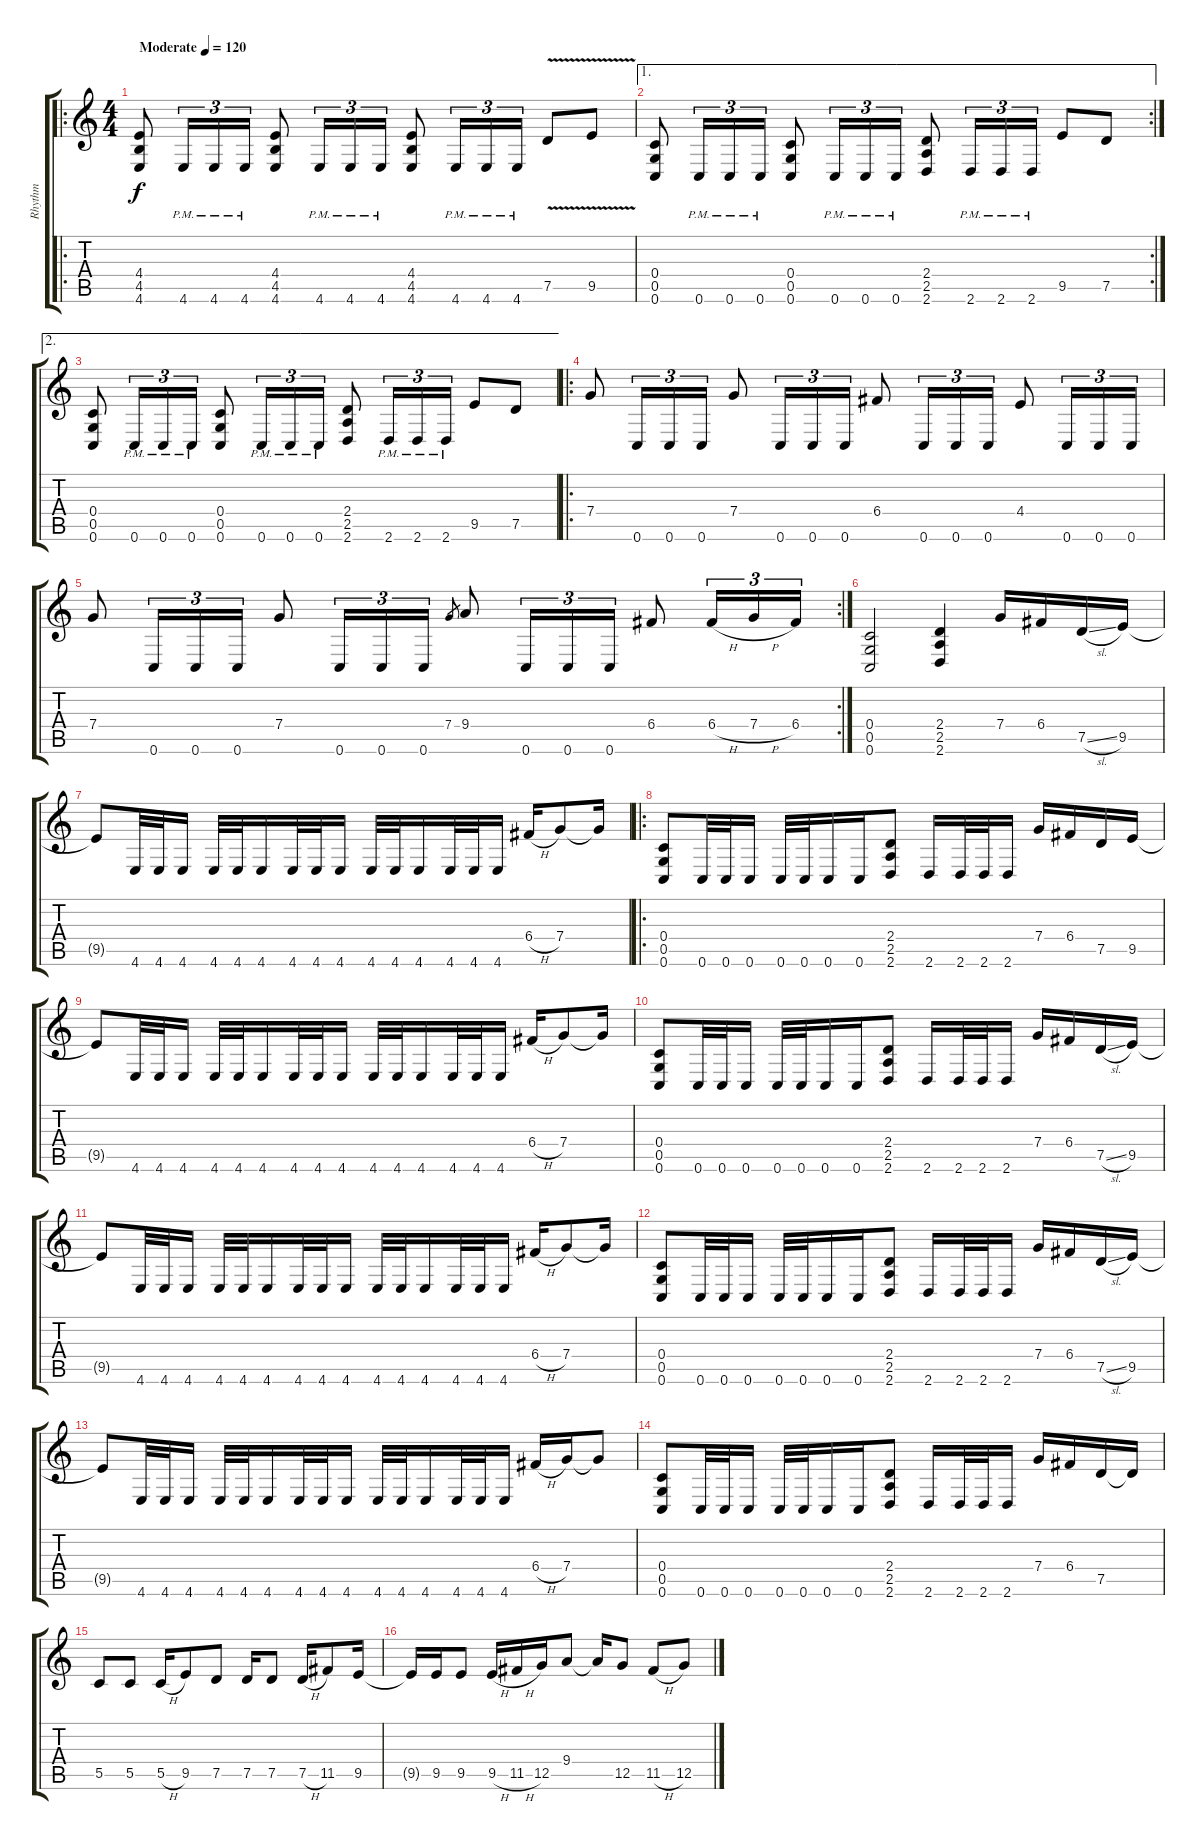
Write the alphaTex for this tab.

\track ("Rhythm" "Rhythm") {instrument overdrivenguitar}
\staff {score tabs}
\tuning (D4 A3 F3 C3 G2 C2) {hide}
\ro
\ts (4 4)
\tempo (120 "Moderate")
\clef g2
\ks c
(4.4 4.5 4.6).8{dy f instrument overdrivenguitar} 4.6{pm}.16{tu (3 2)} 4.6{pm}.16{tu (3 2)} 4.6{pm}.16{tu (3 2)} (4.4 4.5 4.6).8 4.6{pm}.16{tu (3 2)} 4.6{pm}.16{tu (3 2)} 4.6{pm}.16{tu (3 2)} (4.4 4.5 4.6).8 4.6{pm}.16{tu (3 2)} 4.6{pm}.16{tu (3 2)} 4.6{pm}.16{tu (3 2)} 7.5{v}.8 9.5{v}.8 |
\ae 1
\rc 2
(0.4 0.5 0.6).8 0.6{pm}.16{tu (3 2)} 0.6{pm}.16{tu (3 2)} 0.6{pm}.16{tu (3 2)} (0.4 0.5 0.6).8 0.6{pm}.16{tu (3 2)} 0.6{pm}.16{tu (3 2)} 0.6{pm}.16{tu (3 2)} (2.4 2.5 2.6).8 2.6{pm}.16{tu (3 2)} 2.6{pm}.16{tu (3 2)} 2.6{pm}.16{tu (3 2)} 9.5.8 7.5.8 |
\ae 2
(0.4 0.5 0.6).8 0.6{pm}.16{tu (3 2)} 0.6{pm}.16{tu (3 2)} 0.6{pm}.16{tu (3 2)} (0.4 0.5 0.6).8 0.6{pm}.16{tu (3 2)} 0.6{pm}.16{tu (3 2)} 0.6{pm}.16{tu (3 2)} (2.4 2.5 2.6).8 2.6{pm}.16{tu (3 2)} 2.6{pm}.16{tu (3 2)} 2.6{pm}.16{tu (3 2)} 9.5.8 7.5.8 |
\ro
7.4.8 0.6.16{tu (3 2)} 0.6.16{tu (3 2)} 0.6.16{tu (3 2)} 7.4.8 0.6.16{tu (3 2)} 0.6.16{tu (3 2)} 0.6.16{tu (3 2)} 6.4.8 0.6.16{tu (3 2)} 0.6.16{tu (3 2)} 0.6.16{tu (3 2)} 4.4.8 0.6.16{tu (3 2)} 0.6.16{tu (3 2)} 0.6.16{tu (3 2)} |
\rc 2
7.4.8 0.6.16{tu (3 2)} 0.6.16{tu (3 2)} 0.6.16{tu (3 2)} 7.4.8 0.6.16{tu (3 2)} 0.6.16{tu (3 2)} 0.6.16{tu (3 2)} 7.4.8{gr} 9.4.8 0.6.16{tu (3 2)} 0.6.16{tu (3 2)} 0.6.16{tu (3 2)} 6.4.8 6.4{h}.16{tu (3 2)} 7.4{h}.16{tu (3 2)} 6.4.16{tu (3 2)} |
(0.4 0.5 0.6).2 (2.4 2.5 2.6).4 7.4.16 6.4.16 7.5{sl}.16 9.5.16 |
9.5{t}.8 4.6.32 4.6.32 4.6.16 4.6.32 4.6.32 4.6.16 4.6.32 4.6.32 4.6.16 4.6.32 4.6.32 4.6.16 4.6.32 4.6.32 4.6.16 6.4{h}.16 7.4.8 7.4{t}.16 |
\ro
(0.4 0.5 0.6).8 0.6.32 0.6.32 0.6.16 0.6.32 0.6.32 0.6.16 0.6.16 (2.4 2.5 2.6).8 2.6.16 2.6.32 2.6.32 2.6.16 7.4.16 6.4.16 7.5.16 9.5.16 |
9.5{t}.8 4.6.32 4.6.32 4.6.16 4.6.32 4.6.32 4.6.16 4.6.32 4.6.32 4.6.16 4.6.32 4.6.32 4.6.16 4.6.32 4.6.32 4.6.16 6.4{h}.16 7.4.8 7.4{t}.16 |
(0.4 0.5 0.6).8 0.6.32 0.6.32 0.6.16 0.6.32 0.6.32 0.6.16 0.6.16 (2.4 2.5 2.6).8 2.6.16 2.6.32 2.6.32 2.6.16 7.4.16 6.4.16 7.5{sl}.16 9.5.16 |
9.5{t}.8 4.6.32 4.6.32 4.6.16 4.6.32 4.6.32 4.6.16 4.6.32 4.6.32 4.6.16 4.6.32 4.6.32 4.6.16 4.6.32 4.6.32 4.6.16 6.4{h}.16 7.4.8 7.4{t}.16 |
(0.4 0.5 0.6).8 0.6.32 0.6.32 0.6.16 0.6.32 0.6.32 0.6.16 0.6.16 (2.4 2.5 2.6).8 2.6.16 2.6.32 2.6.32 2.6.16 7.4.16 6.4.16 7.5{sl}.16 9.5.16 |
9.5{t}.8 4.6.32 4.6.32 4.6.16 4.6.32 4.6.32 4.6.16 4.6.32 4.6.32 4.6.16 4.6.32 4.6.32 4.6.16 4.6.32 4.6.32 4.6.16 6.4{h}.16 7.4.16 7.4{t}.8 |
(0.4 0.5 0.6).8 0.6.32 0.6.32 0.6.16 0.6.32 0.6.32 0.6.16 0.6.16 (2.4 2.5 2.6).8 2.6.16 2.6.32 2.6.32 2.6.16 7.4.16 6.4.16 7.5.16 7.5{t}.16 |
5.5.8 5.5.8 5.5{h}.16 9.5.8 7.5.8 7.5.16 7.5.8 7.5{h}.16 11.5.8 9.5.16 |
9.5{t}.16 9.5.16 9.5.8 9.5{h}.16 11.5{h}.16 12.5.16 9.4.8 9.4{t}.16 12.5.8 11.5{h}.8 12.5.8
